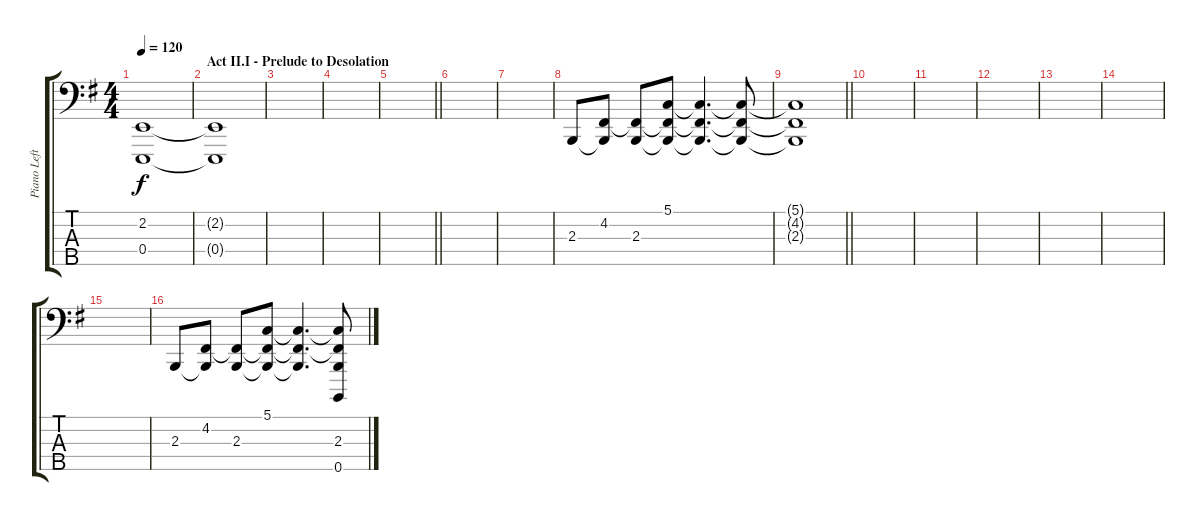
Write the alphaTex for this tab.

\track ("Piano Left Standard" "Piano Left") {instrument acousticgrandpiano}
\staff {score tabs}
\tuning (G2 D2 A1 E1 B0) {hide}
\ts (4 4)
\tempo 120
\clef f4
\ks eminor
(2.2{t} 0.4{t}).1{dy f} |
\section ("" "Act II.I - Prelude to Desolation")
(2.2{t} 0.4{t}).1{volume 0} |
|
|
\barLineRight lightlight
|
|
|
2.3.8 (4.2 2.3{t}).8 (4.2{t} 2.3).8 (5.1 4.2{t} 2.3{t}).8 (5.1{t} 4.2{t} 2.3{t}).4{d} (5.1{t} 4.2{t} 2.3{t}).8 |
\barLineRight lightlight
(5.1{t} 4.2{t} 2.3{t}).1 |
|
|
|
|
|
|
2.3.8 (4.2 2.3{t}).8 (4.2{t} 2.3).8 (5.1 4.2{t} 2.3{t}).8 (5.1{t} 4.2{t} 2.3{t}).4{d} (5.1{t} 4.2{t} 2.3 0.5).8
